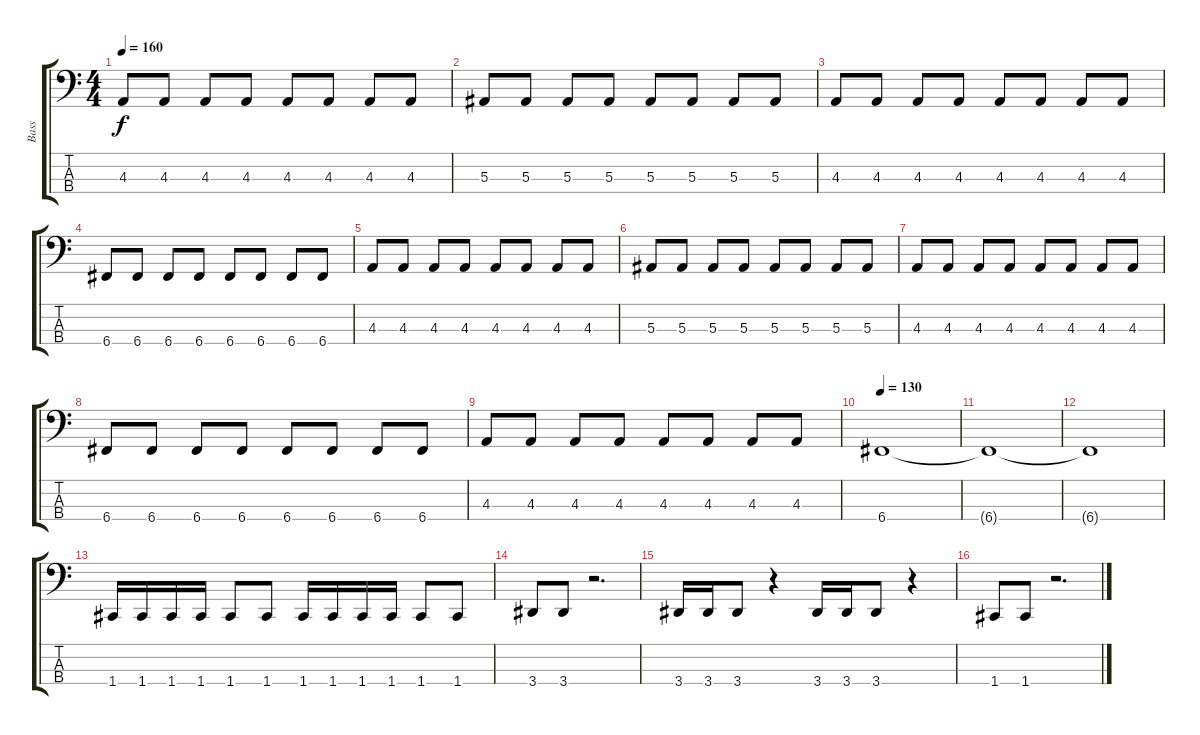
\track ("Bass" "Bass") {instrument electricbassfinger}
\staff {score tabs}
\tuning (Eb2 Bb1 F1 C1) {hide}
\ts (4 4)
\tempo 160
\clef f4
\ks c
4.3.8{dy f} 4.3.8 4.3.8 4.3.8 4.3.8 4.3.8 4.3.8 4.3.8 |
5.3.8 5.3.8 5.3.8 5.3.8 5.3.8 5.3.8 5.3.8 5.3.8 |
4.3.8 4.3.8 4.3.8 4.3.8 4.3.8 4.3.8 4.3.8 4.3.8 |
6.4.8 6.4.8 6.4.8 6.4.8 6.4.8 6.4.8 6.4.8 6.4.8 |
4.3.8 4.3.8 4.3.8 4.3.8 4.3.8 4.3.8 4.3.8 4.3.8 |
5.3.8 5.3.8 5.3.8 5.3.8 5.3.8 5.3.8 5.3.8 5.3.8 |
4.3.8 4.3.8 4.3.8 4.3.8 4.3.8 4.3.8 4.3.8 4.3.8 |
6.4.8 6.4.8 6.4.8 6.4.8 6.4.8 6.4.8 6.4.8 6.4.8 |
4.3.8 4.3.8 4.3.8 4.3.8 4.3.8 4.3.8 4.3.8 4.3.8 |
\tempo 130
6.4.1 |
6.4{t}.1 |
6.4{t}.1 |
1.4.16 1.4.16 1.4.16 1.4.16 1.4.8 1.4.8 1.4.16 1.4.16 1.4.16 1.4.16 1.4.8 1.4.8 |
3.4.8 3.4.8 r.2{d} |
3.4.16 3.4.16 3.4.8 r.4 3.4.16 3.4.16 3.4.8 r.4 |
1.4.8 1.4.8 r.2{d}
